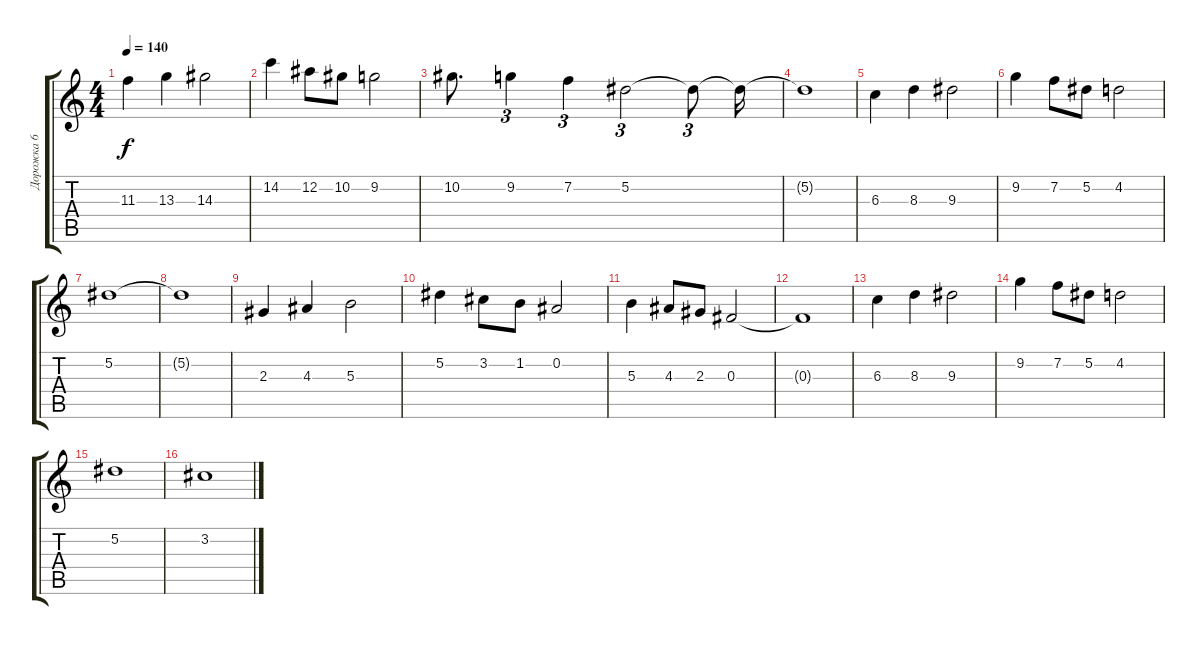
\track ("Дорожка 6" "Дорожка 6") {instrument distortionguitar}
\staff {score tabs}
\tuning (Eb4 Bb3 Gb3 Db3 Ab2 Eb2) {hide}
\ts (4 4)
\tempo 140
\clef g2
\ks c
11.3.4{dy f} 13.3.4 14.3.2 |
14.2.4 12.2.8 10.2.8 9.2.2 |
10.2.8{d} 9.2.4{tu (3 2)} 7.2.4{tu (3 2)} 5.2.2{tu (3 2)} 5.2{t}.8{tu (3 2)} 5.2{t}.16 |
5.2{t}.1 |
6.3.4 8.3.4 9.3.2 |
9.2.4 7.2.8 5.2.8 4.2.2 |
5.2.1 |
5.2{t}.1 |
2.3.4 4.3.4 5.3.2 |
5.2.4 3.2.8 1.2.8 0.2.2 |
5.3.4 4.3.8 2.3.8 0.3.2 |
0.3{t}.1 |
6.3.4 8.3.4 9.3.2 |
9.2.4 7.2.8 5.2.8 4.2.2 |
5.2.1 |
3.2.1
